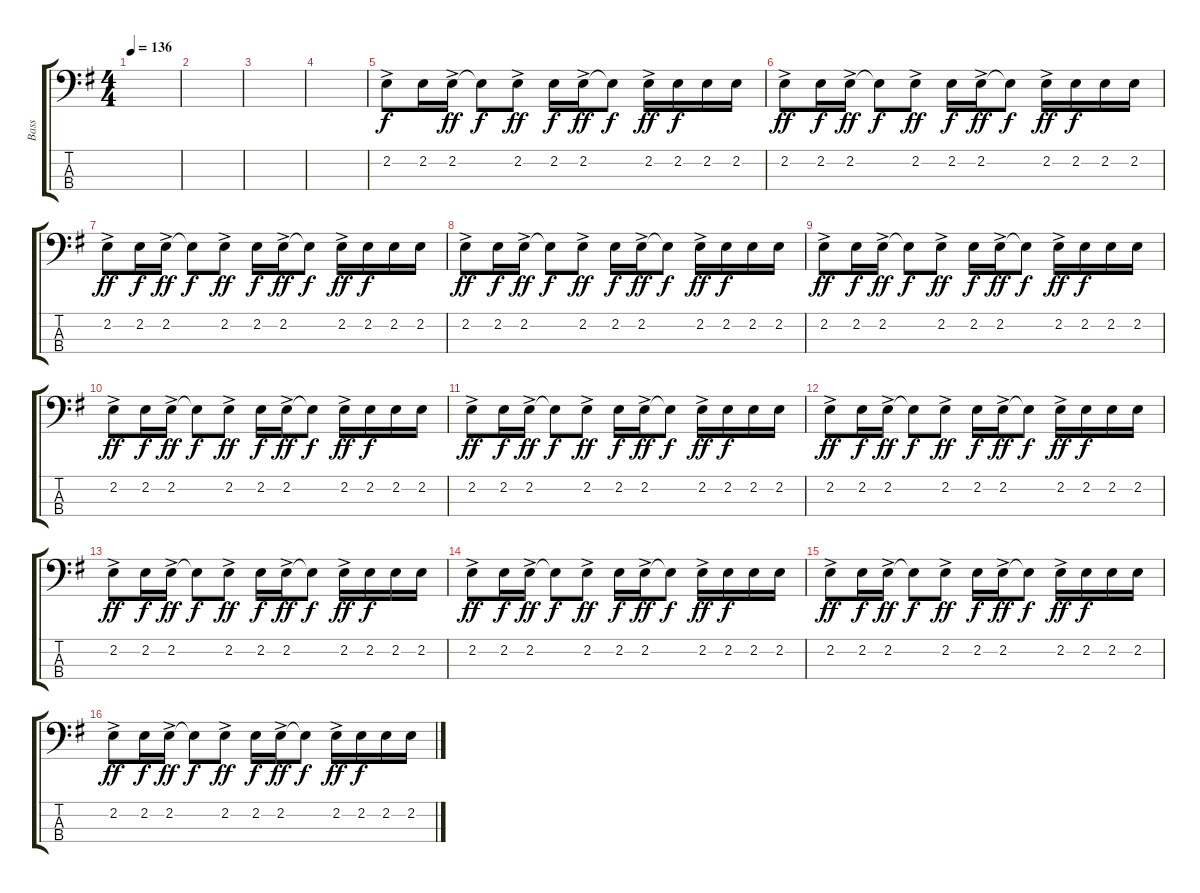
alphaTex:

\track ("Bass" "Bass") {instrument electricbasspick}
\staff {score tabs}
\tuning (G2 D2 A1 E1) {hide}
\ts (4 4)
\tempo 136
\clef f4
\ks g
|
|
|
|
2.2{ac}.8 2.2.16{dy f} 2.2{ac}.16{dy ff} 2.2{t}.8{dy f} 2.2{ac}.8{dy ff} 2.2.16{dy f} 2.2{ac}.16{dy ff} 2.2{t}.8{dy f} 2.2{ac}.16{dy ff} 2.2.16{dy f} 2.2.16 2.2.16 |
2.2{ac}.8{dy ff} 2.2.16{dy f} 2.2{ac}.16{dy ff} 2.2{t}.8{dy f} 2.2{ac}.8{dy ff} 2.2.16{dy f} 2.2{ac}.16{dy ff} 2.2{t}.8{dy f} 2.2{ac}.16{dy ff} 2.2.16{dy f} 2.2.16 2.2.16 |
2.2{ac}.8{dy ff} 2.2.16{dy f} 2.2{ac}.16{dy ff} 2.2{t}.8{dy f} 2.2{ac}.8{dy ff} 2.2.16{dy f} 2.2{ac}.16{dy ff} 2.2{t}.8{dy f} 2.2{ac}.16{dy ff} 2.2.16{dy f} 2.2.16 2.2.16 |
2.2{ac}.8{dy ff} 2.2.16{dy f} 2.2{ac}.16{dy ff} 2.2{t}.8{dy f} 2.2{ac}.8{dy ff} 2.2.16{dy f} 2.2{ac}.16{dy ff} 2.2{t}.8{dy f} 2.2{ac}.16{dy ff} 2.2.16{dy f} 2.2.16 2.2.16 |
2.2{ac}.8{dy ff} 2.2.16{dy f} 2.2{ac}.16{dy ff} 2.2{t}.8{dy f} 2.2{ac}.8{dy ff} 2.2.16{dy f} 2.2{ac}.16{dy ff} 2.2{t}.8{dy f} 2.2{ac}.16{dy ff} 2.2.16{dy f} 2.2.16 2.2.16 |
2.2{ac}.8{dy ff} 2.2.16{dy f} 2.2{ac}.16{dy ff} 2.2{t}.8{dy f} 2.2{ac}.8{dy ff} 2.2.16{dy f} 2.2{ac}.16{dy ff} 2.2{t}.8{dy f} 2.2{ac}.16{dy ff} 2.2.16{dy f} 2.2.16 2.2.16 |
2.2{ac}.8{dy ff} 2.2.16{dy f} 2.2{ac}.16{dy ff} 2.2{t}.8{dy f} 2.2{ac}.8{dy ff} 2.2.16{dy f} 2.2{ac}.16{dy ff} 2.2{t}.8{dy f} 2.2{ac}.16{dy ff} 2.2.16{dy f} 2.2.16 2.2.16 |
2.2{ac}.8{dy ff} 2.2.16{dy f} 2.2{ac}.16{dy ff} 2.2{t}.8{dy f} 2.2{ac}.8{dy ff} 2.2.16{dy f} 2.2{ac}.16{dy ff} 2.2{t}.8{dy f} 2.2{ac}.16{dy ff} 2.2.16{dy f} 2.2.16 2.2.16 |
2.2{ac}.8{dy ff} 2.2.16{dy f} 2.2{ac}.16{dy ff} 2.2{t}.8{dy f} 2.2{ac}.8{dy ff} 2.2.16{dy f} 2.2{ac}.16{dy ff} 2.2{t}.8{dy f} 2.2{ac}.16{dy ff} 2.2.16{dy f} 2.2.16 2.2.16 |
2.2{ac}.8{dy ff} 2.2.16{dy f} 2.2{ac}.16{dy ff} 2.2{t}.8{dy f} 2.2{ac}.8{dy ff} 2.2.16{dy f} 2.2{ac}.16{dy ff} 2.2{t}.8{dy f} 2.2{ac}.16{dy ff} 2.2.16{dy f} 2.2.16 2.2.16 |
2.2{ac}.8{dy ff} 2.2.16{dy f} 2.2{ac}.16{dy ff} 2.2{t}.8{dy f} 2.2{ac}.8{dy ff} 2.2.16{dy f} 2.2{ac}.16{dy ff} 2.2{t}.8{dy f} 2.2{ac}.16{dy ff} 2.2.16{dy f} 2.2.16 2.2.16 |
2.2{ac}.8{dy ff} 2.2.16{dy f} 2.2{ac}.16{dy ff} 2.2{t}.8{dy f} 2.2{ac}.8{dy ff} 2.2.16{dy f} 2.2{ac}.16{dy ff} 2.2{t}.8{dy f} 2.2{ac}.16{dy ff} 2.2.16{dy f} 2.2.16 2.2.16
